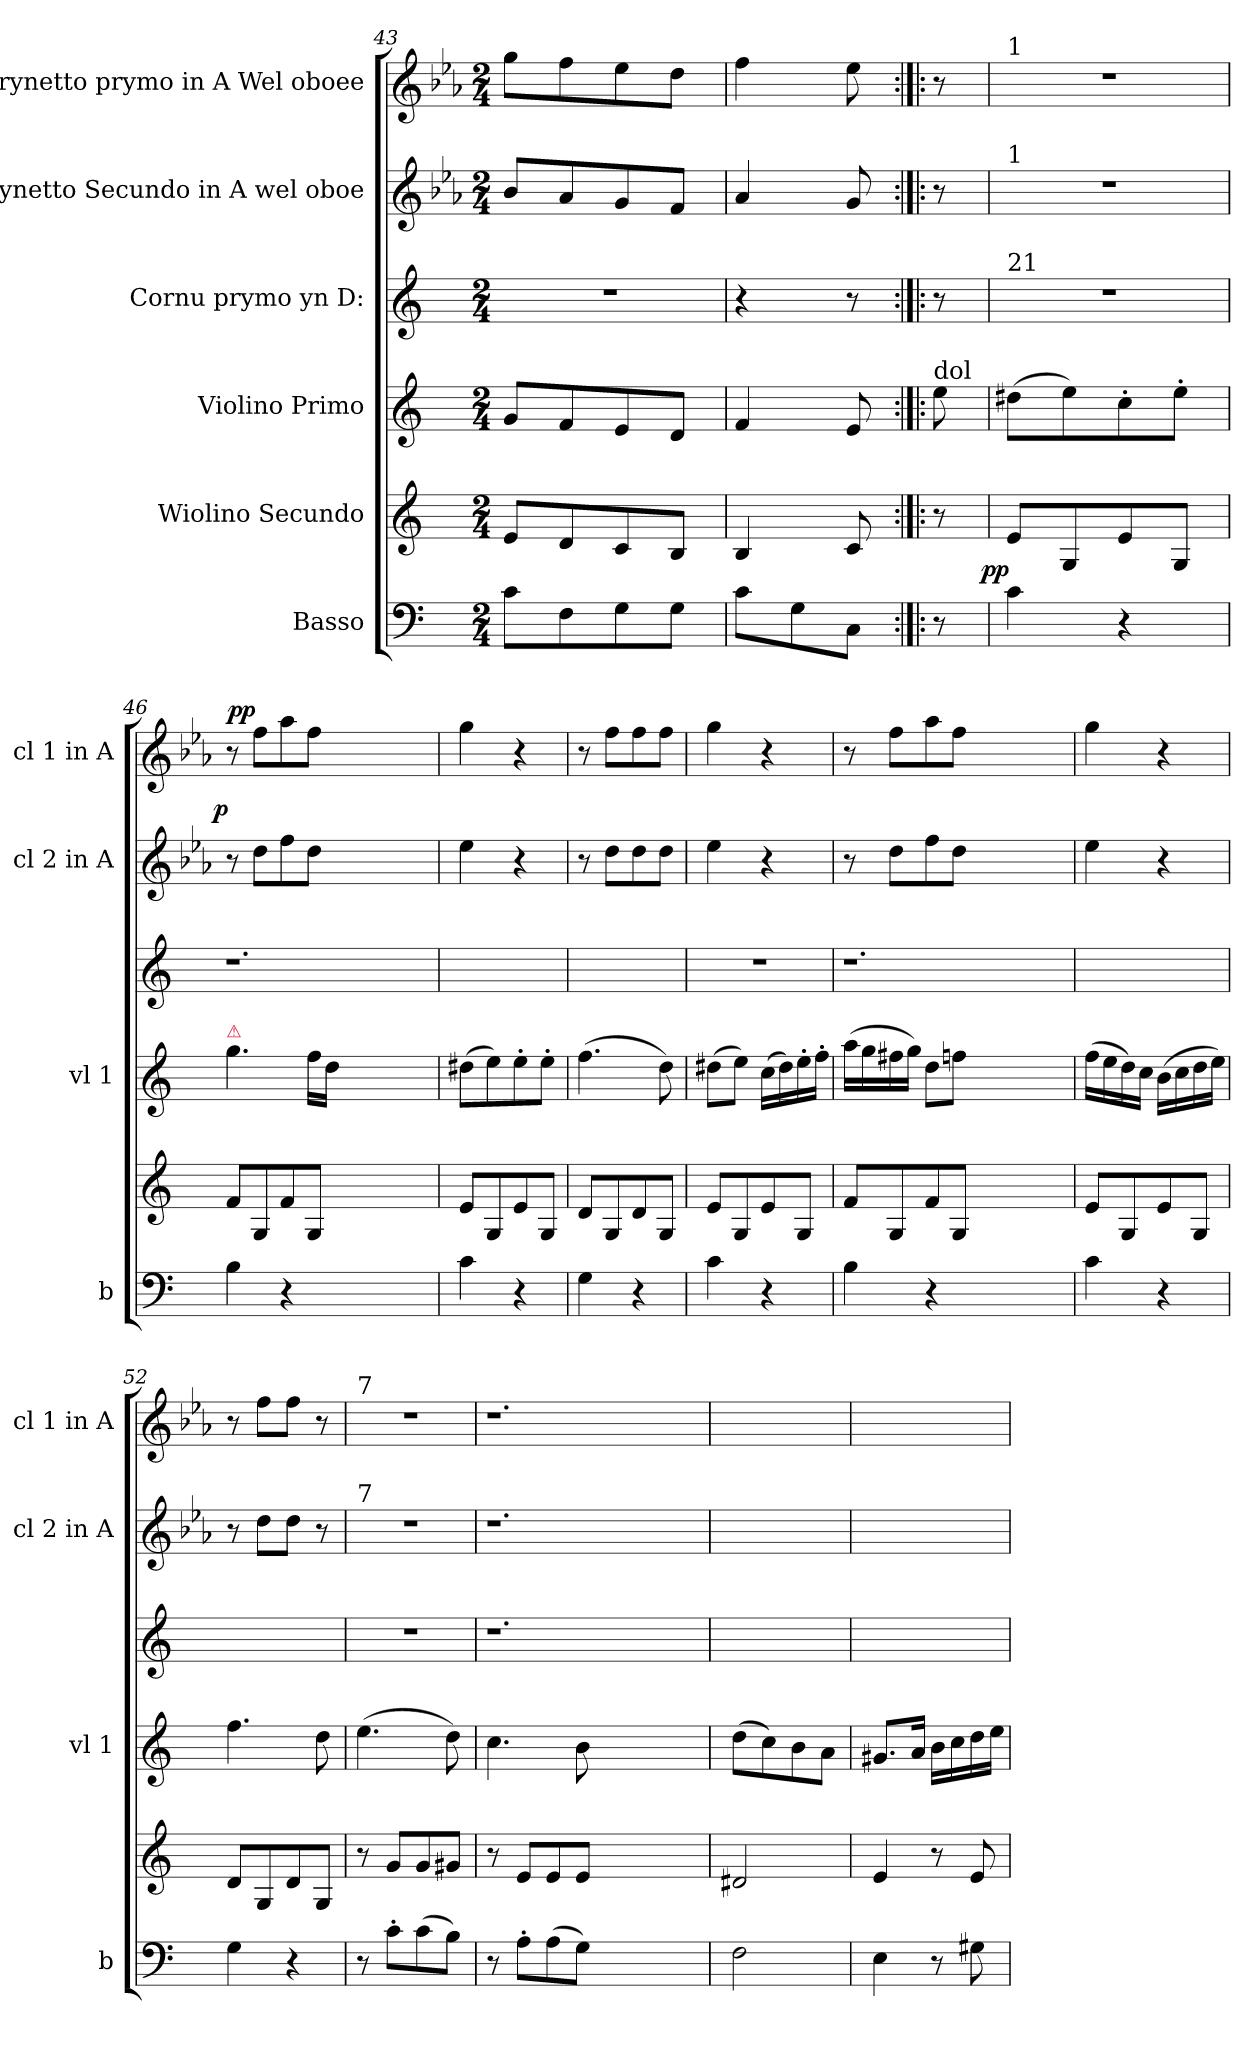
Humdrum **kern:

**kern	**dynam	**kern	**kern	**kern	**kern	**dynam	**kern	**dynam
*part6	*part6	*part5	*part4	*part3	*part2	*part2	*part1	*part1
*staff6	*staff6	*staff5	*staff4	*staff3	*staff2	*staff2	*staff1	*staff1
*I"Basso	*	*I"Wiolino Secundo	*I"Violino Primo	*I"Cornu prymo yn D:	*I"Clarynetto Secundo in A wel oboe	*	*I"Clarynetto prymo in A Wel oboee	*
*I'b	*	*	*I'vl 1	*	*I'cl 2 in A	*	*I'cl 1 in A	*
*clefF4	*	*clefG2	*clefG2	*clefG2	*clefG2	*	*clefG2	*
*	*	*	*	*ITrd6c10	*ITrd2c3	*	*ITrd2c3	*
*k[]	*	*k[]	*k[]	*k[f#c#]	*k[]	*	*k[]	*
*M2/4	*	*M2/4	*M2/4	*M2/4	*M2/4	*	*M2/4	*
=43	=43	=43	=43	=43	=43	=43	=43	=43
8c\L	.	8e/L	8g/L	2r	8g/L	.	8ee\L	.
8F\	.	8d/	8f/	.	8f/	.	8dd\	.
8G\	.	8c/	8e/	.	8e/	.	8cc\	.
8G\J	.	8B/J	8d/J	.	8d/J	.	8b\J	.
=44	=44	=44	=44	=44	=44	=44	=44	=44
8c\L	.	4B/	4f/	4r	4f/	.	4dd\	.
8G\	.	.	.	.	.	.	.	.
8C\J	.	8c/	8e/	8r	8e/	.	8cc\	.
=:|!|:	=:|!|:	=:|!|:	=:|!|:	=:|!|:	=:|!|:	=:|!|:	=:|!|:	=:|!|:
!	!	!	!LO:TX:a:t=dol	!	!	!	!	!
8r	.	8r	8ee\	8r	8r	.	8r	.
=45	=45	=45	=45	=45	=45	=45	=45	=45
!	!	!	!	!	!	!	!LO:TX:a:t=1	!
!	!	!	!	!	!LO:TX:a:t=1	!	!	!
!	!	!	!	!LO:TX:a:t=21	!	!	!	!
!	!LO:DY:a:rj	!	!	!	!	!	!	!
4c\	pp.	8e/L	(8dd#X\L	2r	2r	.	2r	.
.	.	8G/	8ee\)	.	.	.	.	.
4r	.	8e/	8cc'\	.	.	.	.	.
.	.	8G/J	8ee'\J	.	.	.	.	.
=46	=46	=46	=46	=46	=46	=46	=46	=46
!	!	!	!LO:TX:a:color=crimson:t=⚠	!	!	!	!	!
!	!	!	!	!	!	!LO:DY:a:rj	!	!
4B\	.	8f/L	4.gg\	1.r	8r	p.	8r	.
!	!	!	!	!	!	!	!	!LO:DY:a:rj
.	.	8G/	.	.	8b\L	.	8dd\L	pp
4r	.	8f/	.	.	8dd\	.	8ff\	.
.	.	8G/J	16ff\LL	.	8b\J	.	8dd\J	.
.	.	.	16dd\JJ	.	.	.	.	.
1ryy	.	1ryy	1ryy	.	1ryy	.	1ryy	.
=47	=47	=47	=47	=47	=47	=47	=47	=47
4c\	.	8e/L	(8dd#X\L	2ryy	4cc\	.	4ee\	.
.	.	8G/	8ee\)	.	.	.	.	.
4r	.	8e/	8ee'\	.	4r	.	4r	.
.	.	8G/J	8ee'\J	.	.	.	.	.
=48	=48	=48	=48	=48	=48	=48	=48	=48
4G\	.	8d/L	(4.ff\	2ryy	8r	.	8r	.
.	.	8G/	.	.	8b\L	.	8dd\L	.
4r	.	8d/	.	.	8b\	.	8dd\	.
.	.	8G/J	8dd\)	.	8b\J	.	8dd\J	.
=49	=49	=49	=49	=49	=49	=49	=49	=49
4c\	.	8e/L	(8dd#X\L	2r	4cc\	.	4ee\	.
.	.	8G/	8ee\J)	.	.	.	.	.
4r	.	8e/	(16cc\LL	.	4r	.	4r	.
.	.	.	16dd#\)	.	.	.	.	.
.	.	8G/J	16ee'\	.	.	.	.	.
.	.	.	16ff'\JJ	.	.	.	.	.
=50	=50	=50	=50	=50	=50	=50	=50	=50
4B\	.	8f/L	(16aa\LL	1.r	8r	.	8r	.
.	.	.	16gg\	.	.	.	.	.
.	.	8G/	16ff#X\	.	8b\L	.	8dd\L	.
.	.	.	16gg\JJ)	.	.	.	.	.
4r	.	8f/	8dd\L	.	8dd\	.	8ff\	.
.	.	8G/J	8ffn\J	.	8b\J	.	8dd\J	.
1ryy	.	1ryy	1ryy	.	1ryy	.	1ryy	.
=51	=51	=51	=51	=51	=51	=51	=51	=51
4c\	.	8e/L	(16ff\LL	2ryy	4cc\	.	4ee\	.
.	.	.	16ee\	.	.	.	.	.
.	.	8G/	16dd\)	.	.	.	.	.
.	.	.	16cc\JJ	.	.	.	.	.
4r	.	8e/	(16b\LL	.	4r	.	4r	.
.	.	.	16cc\	.	.	.	.	.
.	.	8G/J	16dd\	.	.	.	.	.
.	.	.	16ee\JJ)	.	.	.	.	.
=52	=52	=52	=52	=52	=52	=52	=52	=52
4G\	.	8d/L	4.ff\	2ryy	8r	.	8r	.
.	.	8G/	.	.	8b\L	.	8dd\L	.
4r	.	8d/	.	.	8b\J	.	8dd\J	.
.	.	8G/J	8dd\	.	8r	.	8r	.
=53	=53	=53	=53	=53	=53	=53	=53	=53
!	!	!	!	!	!	!	!LO:TX:a:t=7	!
!	!	!	!	!	!LO:TX:a:t=7	!	!	!
8r	.	8r	(4.ee\	2r	2r	.	2r	.
!	!LO:DY:a:rj	!	!	!	!	!	!	!
8c'\L	pi.	8g/L	.	.	.	.	.	.
(8c\	.	8g/	.	.	.	.	.	.
8B\J)	.	8g#X/J	8dd\)	.	.	.	.	.
=54	=54	=54	=54	=54	=54	=54	=54	=54
8r	.	8r	4.cc\	1.r	1.r	.	1.r	.
8A'\L	.	8e/L	.	.	.	.	.	.
(8A\	.	8e/	.	.	.	.	.	.
8G\J)	.	8e/J	8b\	.	.	.	.	.
1ryy	.	1ryy	1ryy	.	.	.	.	.
=55	=55	=55	=55	=55	=55	=55	=55	=55
2F\	.	2d#X/	(8dd\L	2ryy	2ryy	.	2ryy	.
.	.	.	8cc\)	.	.	.	.	.
.	.	.	8b\	.	.	.	.	.
.	.	.	8a\J	.	.	.	.	.
=56	=56	=56	=56	=56	=56	=56	=56	=56
4E\	.	4e/	8.g#X/L	2ryy	2ryy	.	2ryy	.
.	.	.	16a/Jk	.	.	.	.	.
8r	.	8r	16b\LL	.	.	.	.	.
.	.	.	16cc\	.	.	.	.	.
8G#X\	.	8e/	16dd\	.	.	.	.	.
.	.	.	16ee\JJ	.	.	.	.	.
=	=	=	=	=	=	=	=	=
*-	*-	*-	*-	*-	*-	*-	*-	*-
